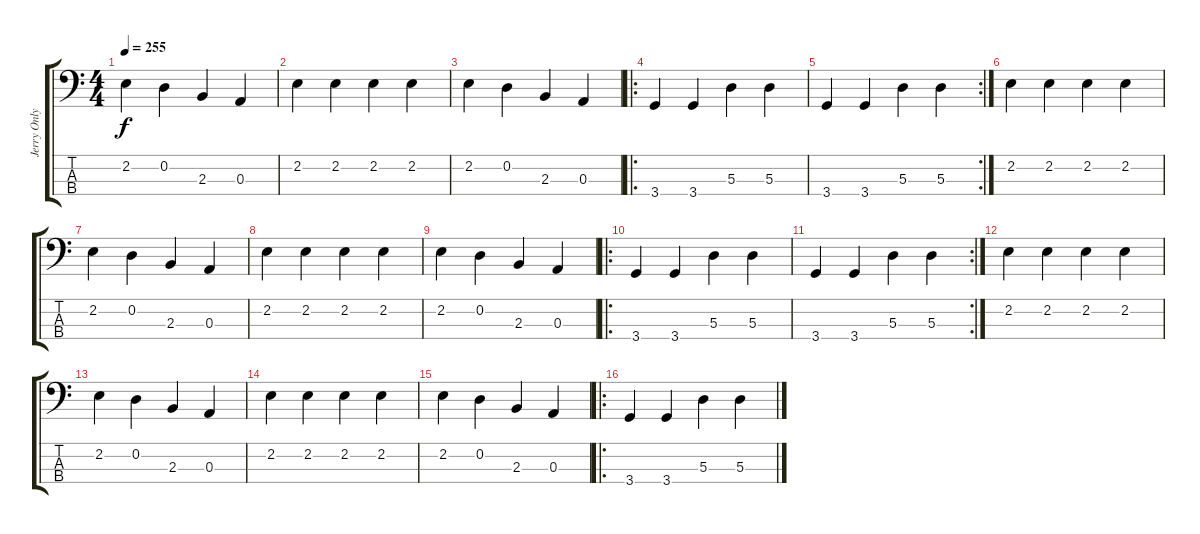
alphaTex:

\track ("Jerry Only" "Jerry Only") {instrument electricbasspick}
\staff {score tabs}
\tuning (G2 D2 A1 E1) {hide}
\ts (4 4)
\tempo 255
\clef f4
\ks c
2.2.4{dy f} 0.2.4 2.3.4 0.3.4 |
2.2.4 2.2.4 2.2.4 2.2.4 |
2.2.4 0.2.4 2.3.4 0.3.4 |
\ro
3.4.4 3.4.4 5.3.4 5.3.4 |
\rc 2
3.4.4 3.4.4 5.3.4 5.3.4 |
2.2.4 2.2.4 2.2.4 2.2.4 |
2.2.4 0.2.4 2.3.4 0.3.4 |
2.2.4 2.2.4 2.2.4 2.2.4 |
2.2.4 0.2.4 2.3.4 0.3.4 |
\ro
3.4.4 3.4.4 5.3.4 5.3.4 |
\rc 2
3.4.4 3.4.4 5.3.4 5.3.4 |
2.2.4 2.2.4 2.2.4 2.2.4 |
2.2.4 0.2.4 2.3.4 0.3.4 |
2.2.4 2.2.4 2.2.4 2.2.4 |
2.2.4 0.2.4 2.3.4 0.3.4 |
\ro
3.4.4 3.4.4 5.3.4 5.3.4
